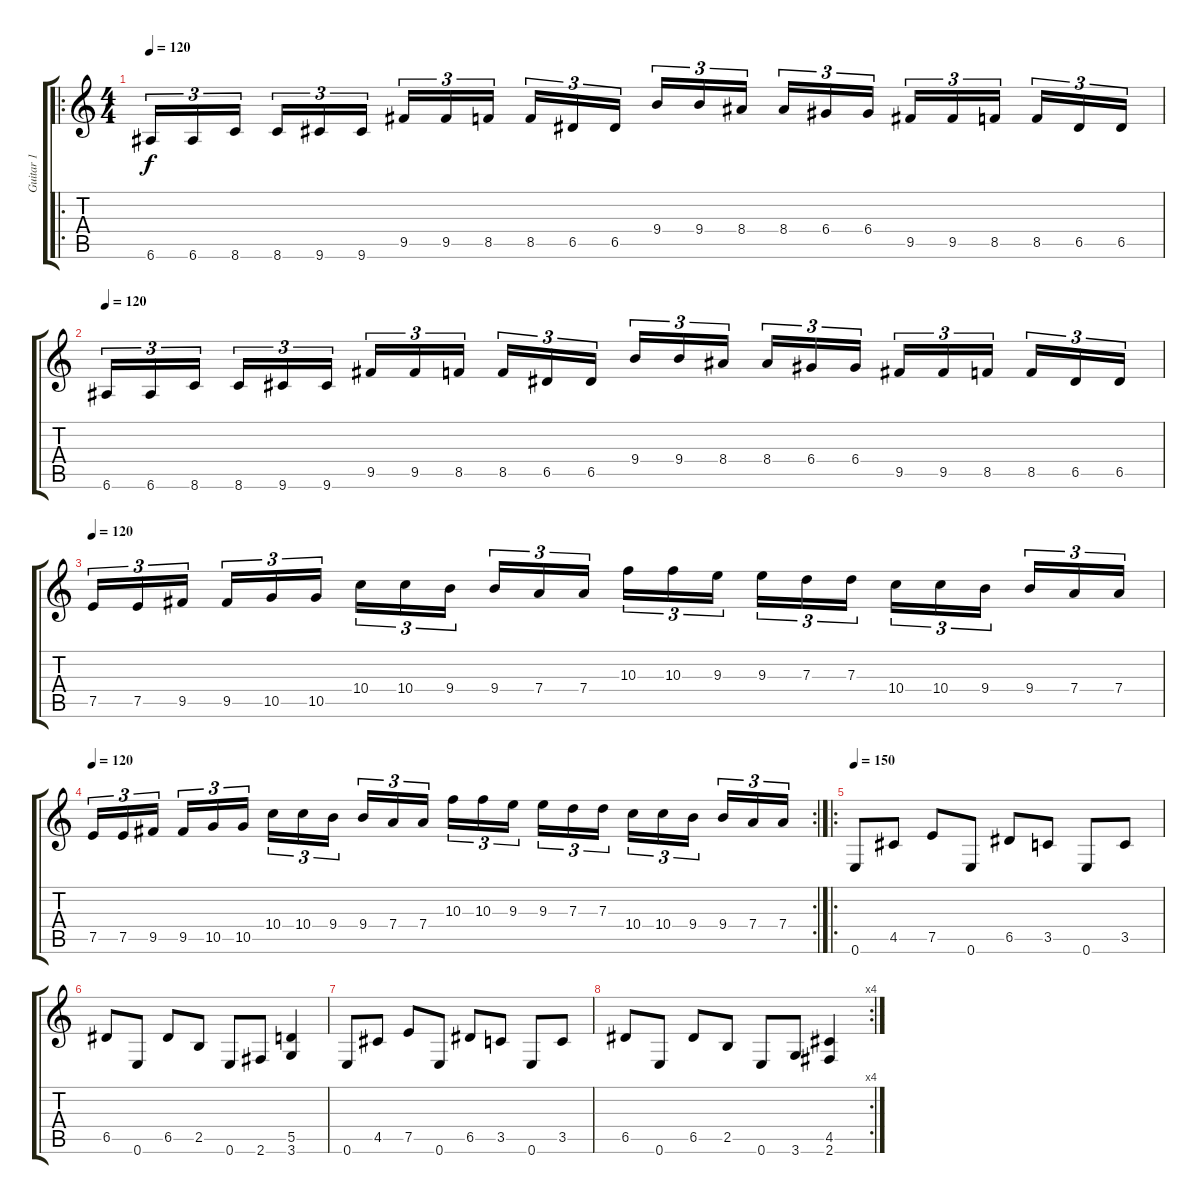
\track ("Guitar 1" "Guitar 1") {instrument distortionguitar}
\staff {score tabs}
\tuning (E4 B3 G3 D3 A2 E2) {hide}
\ro
\ts (4 4)
\tempo 120
\clef g2
\ks c
6.6.16{tu (3 2) dy f} 6.6.16{tu (3 2)} 8.6.16{tu (3 2)} 8.6.16{tu (3 2)} 9.6.16{tu (3 2)} 9.6.16{tu (3 2)} 9.5.16{tu (3 2)} 9.5.16{tu (3 2)} 8.5.16{tu (3 2)} 8.5.16{tu (3 2)} 6.5.16{tu (3 2)} 6.5.16{tu (3 2)} 9.4.16{tu (3 2)} 9.4.16{tu (3 2)} 8.4.16{tu (3 2)} 8.4.16{tu (3 2)} 6.4.16{tu (3 2)} 6.4.16{tu (3 2)} 9.5.16{tu (3 2)} 9.5.16{tu (3 2)} 8.5.16{tu (3 2)} 8.5.16{tu (3 2)} 6.5.16{tu (3 2)} 6.5.16{tu (3 2)} |
\tempo 120
6.6.16{tu (3 2)} 6.6.16{tu (3 2)} 8.6.16{tu (3 2)} 8.6.16{tu (3 2)} 9.6.16{tu (3 2)} 9.6.16{tu (3 2)} 9.5.16{tu (3 2)} 9.5.16{tu (3 2)} 8.5.16{tu (3 2)} 8.5.16{tu (3 2)} 6.5.16{tu (3 2)} 6.5.16{tu (3 2)} 9.4.16{tu (3 2)} 9.4.16{tu (3 2)} 8.4.16{tu (3 2)} 8.4.16{tu (3 2)} 6.4.16{tu (3 2)} 6.4.16{tu (3 2)} 9.5.16{tu (3 2)} 9.5.16{tu (3 2)} 8.5.16{tu (3 2)} 8.5.16{tu (3 2)} 6.5.16{tu (3 2)} 6.5.16{tu (3 2)} |
\tempo 120
7.5.16{tu (3 2)} 7.5.16{tu (3 2)} 9.5.16{tu (3 2)} 9.5.16{tu (3 2)} 10.5.16{tu (3 2)} 10.5.16{tu (3 2)} 10.4.16{tu (3 2)} 10.4.16{tu (3 2)} 9.4.16{tu (3 2)} 9.4.16{tu (3 2)} 7.4.16{tu (3 2)} 7.4.16{tu (3 2)} 10.3.16{tu (3 2)} 10.3.16{tu (3 2)} 9.3.16{tu (3 2)} 9.3.16{tu (3 2)} 7.3.16{tu (3 2)} 7.3.16{tu (3 2)} 10.4.16{tu (3 2)} 10.4.16{tu (3 2)} 9.4.16{tu (3 2)} 9.4.16{tu (3 2)} 7.4.16{tu (3 2)} 7.4.16{tu (3 2)} |
\rc 2
\tempo 120
7.5.16{tu (3 2)} 7.5.16{tu (3 2)} 9.5.16{tu (3 2)} 9.5.16{tu (3 2)} 10.5.16{tu (3 2)} 10.5.16{tu (3 2)} 10.4.16{tu (3 2)} 10.4.16{tu (3 2)} 9.4.16{tu (3 2)} 9.4.16{tu (3 2)} 7.4.16{tu (3 2)} 7.4.16{tu (3 2)} 10.3.16{tu (3 2)} 10.3.16{tu (3 2)} 9.3.16{tu (3 2)} 9.3.16{tu (3 2)} 7.3.16{tu (3 2)} 7.3.16{tu (3 2)} 10.4.16{tu (3 2)} 10.4.16{tu (3 2)} 9.4.16{tu (3 2)} 9.4.16{tu (3 2)} 7.4.16{tu (3 2)} 7.4.16{tu (3 2)} |
\ro
\tempo 150
0.6.8 4.5.8 7.5.8 0.6.8 6.5.8 3.5.8 0.6.8 3.5.8 |
6.5.8 0.6.8 6.5.8 2.5.8 0.6.8 2.6.8 (5.5 3.6).4 |
0.6.8 4.5.8 7.5.8 0.6.8 6.5.8 3.5.8 0.6.8 3.5.8 |
\rc 4
6.5.8 0.6.8 6.5.8 2.5.8 0.6.8 3.6.8 (4.5 2.6).4
